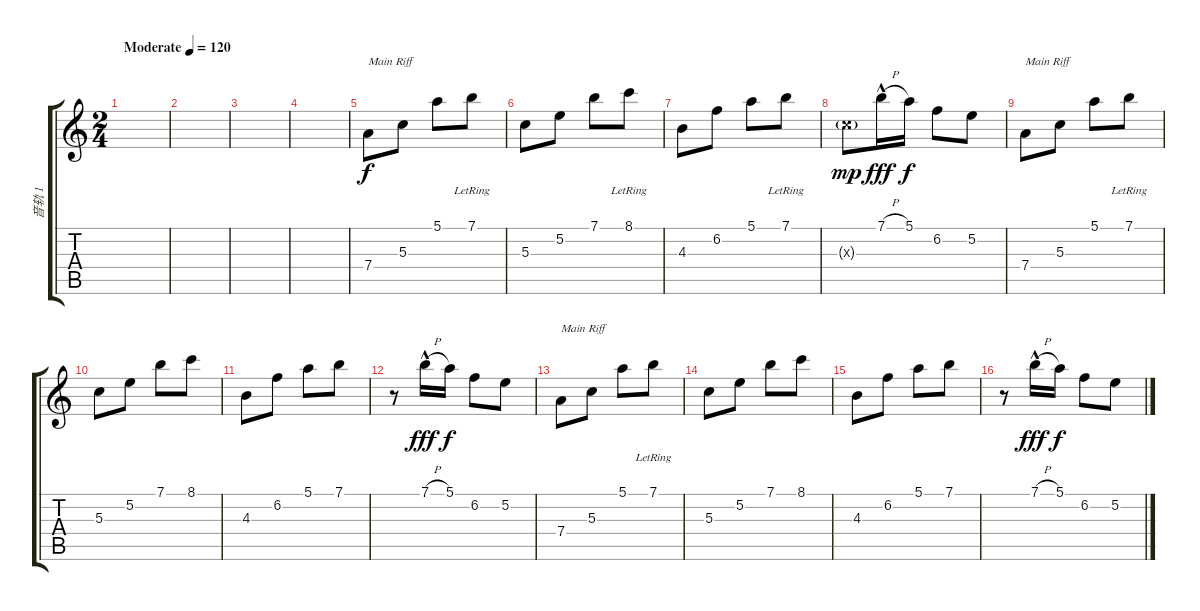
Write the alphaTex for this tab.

\track ("音轨 1" "音轨 1") {instrument acousticguitarnylon}
\staff {score tabs}
\tuning (E4 B3 G3 D3 A2 E2) {hide}
\ts (2 4)
\tempo (120 "Moderate")
\clef g2
\ks c
|
|
|
|
\ks aminor
7.4.8{txt "Main Riff"} 5.3.8 5.1.8 7.1{lr}.8 |
5.3.8 5.2.8 7.1.8 8.1{lr}.8 |
4.3.8 6.2.8 5.1.8 7.1{lr}.8 |
5.3{g x}.8{dy mp} 7.1{h hac}.16{dy fff} 5.1.16{dy f} 6.2.8 5.2.8 |
7.4.8{txt "Main Riff"} 5.3.8 5.1.8 7.1{lr}.8 |
5.3.8 5.2.8 7.1.8 8.1.8 |
4.3.8 6.2.8 5.1.8 7.1.8 |
r.8 7.1{h hac}.16{dy fff} 5.1.16{dy f} 6.2.8 5.2.8 |
7.4.8{txt "Main Riff"} 5.3.8 5.1.8 7.1{lr}.8 |
5.3.8 5.2.8 7.1.8 8.1.8 |
4.3.8 6.2.8 5.1.8 7.1.8 |
r.8 7.1{h hac}.16{dy fff} 5.1.16{dy f} 6.2.8 5.2.8
